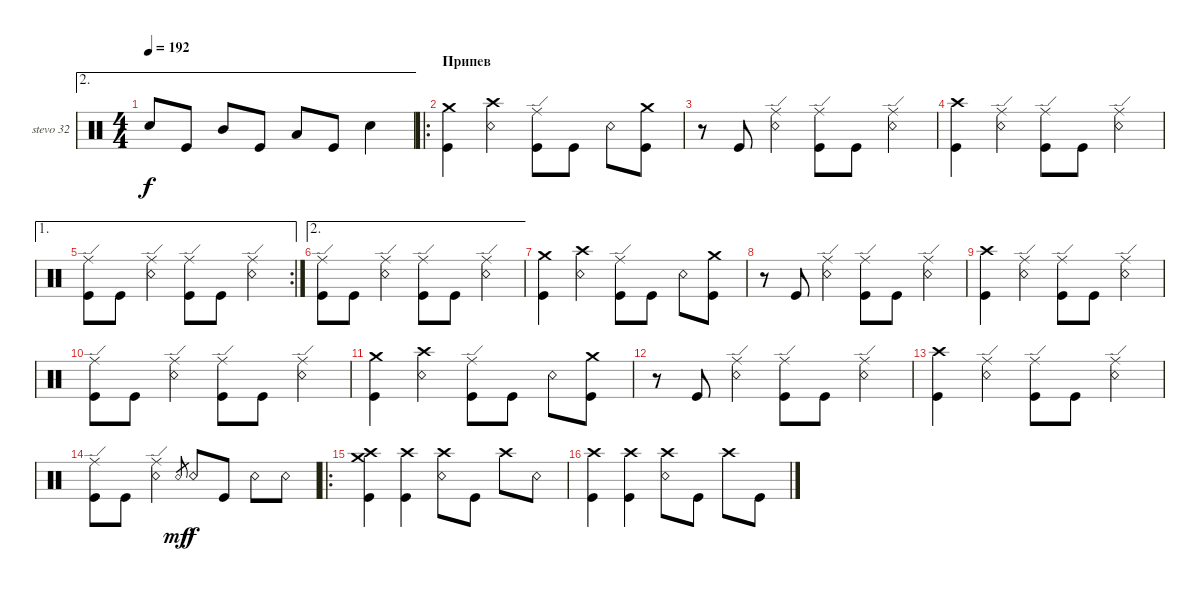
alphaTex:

\defaultSystemsLayout 4
\bracketExtendMode groupsimilarinstruments
\firstSystemTrackNameOrientation horizontal
\otherSystemsTrackNameOrientation horizontal
\track ("Steve Jocz" "stevo 32") {instrument percussion}
\staff {score}
\articulation defaults
\ae 2
\ts (4 4)
\tempo 192
\clef neutral
\ks c "Snare (hit) 2".8{dy f} "Kick (hit)".8 "Mid Tom (hit)".8 "Kick (hit)".8 "Low Tom (hit)".8 "Kick (hit)".8 "Snare (hit) 2".4
|
\ro
\section ("" "Припев")
("Crash medium (hit)" "Kick (hit)").4 ("Crash high (hit)" "Snare (rim shot)").4 ("Ride (edge)" "Kick (hit)").8 "Kick (hit)".8 "Snare (rim shot)".8 ("Crash medium (hit)" "Kick (hit)").8 |
r.8 "Kick (hit)".8 ("Ride (edge)" "Snare (rim shot)").4 ("Ride (edge)" "Kick (hit)").8 "Kick (hit)".8 ("Ride (edge)" "Snare (rim shot)").4 |
("Crash high (hit)" "Kick (hit)").4 ("Ride (edge)" "Snare (rim shot)").4 ("Ride (edge)" "Kick (hit)").8 "Kick (hit)".8 ("Ride (edge)" "Snare (rim shot)").4 |
\ae 1
\rc 2
("Ride (edge)" "Kick (hit)").8 "Kick (hit)".8 ("Ride (edge)" "Snare (rim shot)").4 ("Ride (edge)" "Kick (hit)").8 "Kick (hit)".8 ("Ride (edge)" "Snare (rim shot)").4 |
\ae 2
("Ride (edge)" "Kick (hit)").8 "Kick (hit)".8 ("Ride (edge)" "Snare (rim shot)").4 ("Ride (edge)" "Kick (hit)").8 "Kick (hit)".8 ("Ride (edge)" "Snare (rim shot)").4 |
("Crash medium (hit)" "Kick (hit)").4 ("Crash high (hit)" "Snare (rim shot)").4 ("Ride (edge)" "Kick (hit)").8 "Kick (hit)".8 "Snare (rim shot)".8 ("Crash medium (hit)" "Kick (hit)").8 |
r.8 "Kick (hit)".8 ("Ride (edge)" "Snare (rim shot)").4 ("Ride (edge)" "Kick (hit)").8 "Kick (hit)".8 ("Ride (edge)" "Snare (rim shot)").4 |
("Crash high (hit)" "Kick (hit)").4 ("Ride (edge)" "Snare (rim shot)").4 ("Ride (edge)" "Kick (hit)").8 "Kick (hit)".8 ("Ride (edge)" "Snare (rim shot)").4 |
("Ride (edge)" "Kick (hit)").8 "Kick (hit)".8 ("Ride (edge)" "Snare (rim shot)").4 ("Ride (edge)" "Kick (hit)").8 "Kick (hit)".8 ("Ride (edge)" "Snare (rim shot)").4 |
("Crash medium (hit)" "Kick (hit)").4 ("Crash high (hit)" "Snare (rim shot)").4 ("Ride (edge)" "Kick (hit)").8 "Kick (hit)".8 "Snare (rim shot)".8 ("Crash medium (hit)" "Kick (hit)").8 |
r.8 "Kick (hit)".8 ("Ride (edge)" "Snare (rim shot)").4 ("Ride (edge)" "Kick (hit)").8 "Kick (hit)".8 ("Ride (edge)" "Snare (rim shot)").4 |
("Crash high (hit)" "Kick (hit)").4 ("Ride (edge)" "Snare (rim shot)").4 ("Ride (edge)" "Kick (hit)").8 "Kick (hit)".8 ("Ride (edge)" "Snare (rim shot)").4 |
("Ride (edge)" "Kick (hit)").8 "Kick (hit)".8 ("Ride (edge)" "Snare (rim shot)").4 "Snare (rim shot)".8{gr dy mf} "Snare (rim shot)".8{dy f} "Kick (hit)".8 "Snare (rim shot)".8 "Snare (rim shot)".8 |
\ro
("Crash high (hit)" "Crash medium (hit)" "Kick (hit)").4 ("Crash high (hit)" "Kick (hit)").4 ("Crash high (hit)" "Snare (rim shot)").8 "Kick (hit)".8 "Crash high (hit)".8 "Snare (rim shot)".8 |
("Crash high (hit)" "Kick (hit)").4 ("Crash high (hit)" "Kick (hit)").4 ("Crash high (hit)" "Snare (rim shot)").8 "Kick (hit)".8 "Crash high (hit)".8 "Kick (hit)".8
